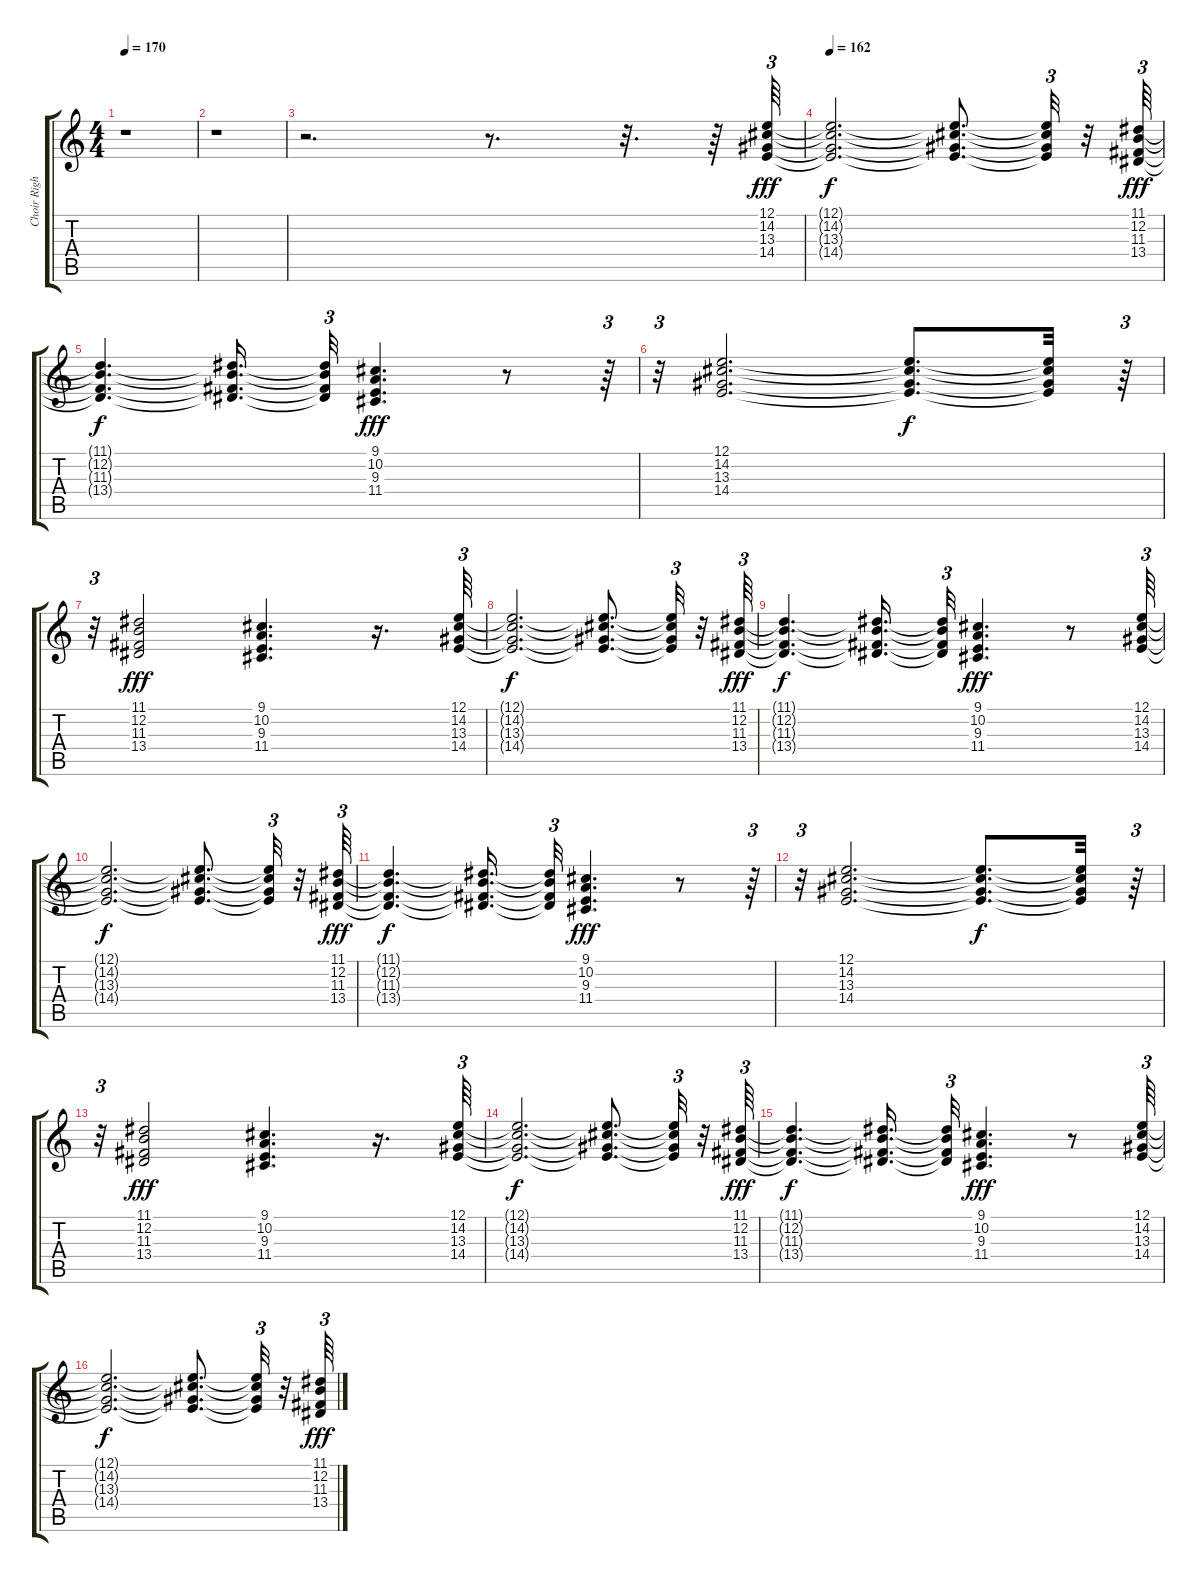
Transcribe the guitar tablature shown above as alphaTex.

\track ("Choir Right " "Choir Righ") {instrument choiraahs}
\staff {score tabs}
\tuning (E4 B3 G3 D3 A2 E2) {hide}
\ts (4 4)
\tempo 170
\clef g2
\ks c
r.1{dy f} |
r.1 |
r.2{d} r.8{d} r.32{d} r.64 (12.1 14.2 13.3 14.4).64{tu (3 2) dy fff volume 11} |
\tempo 162
(12.1{t} 14.2{t} 13.3{t} 14.4{t}).2{d dy f} (12.1{t} 14.2{t} 13.3{t} 14.4{t}).8{d} (12.1{t} 14.2{t} 13.3{t} 14.4{t}).32{tu (3 2)} r.32 (11.1 12.2 11.3 13.4).64{tu (3 2) dy fff} |
(11.1{t} 12.2{t} 11.3{t} 13.4{t}).4{d dy f} (11.1{t} 12.2{t} 11.3{t} 13.4{t}).16{d} (11.1{t} 12.2{t} 11.3{t} 13.4{t}).32{tu (3 2)} (9.1 10.2 9.3 11.4).4{d dy fff} r.8 r.64{tu (3 2)} |
r.32{tu (3 2)} (12.1 14.2 13.3 14.4).2{d} (12.1{t} 14.2{t} 13.3{t} 14.4{t}).8{d dy f} (12.1{t} 14.2{t} 13.3{t} 14.4{t}).32 r.64{tu (3 2)} |
r.32{tu (3 2)} (11.1 12.2 11.3 13.4).2{dy fff} (9.1 10.2 9.3 11.4).4{d} r.16{d} (12.1 14.2 13.3 14.4).64{tu (3 2)} |
(12.1{t} 14.2{t} 13.3{t} 14.4{t}).2{d dy f} (12.1{t} 14.2{t} 13.3{t} 14.4{t}).8{d} (12.1{t} 14.2{t} 13.3{t} 14.4{t}).32{tu (3 2)} r.32 (11.1 12.2 11.3 13.4).64{tu (3 2) dy fff} |
(11.1{t} 12.2{t} 11.3{t} 13.4{t}).4{d dy f} (11.1{t} 12.2{t} 11.3{t} 13.4{t}).16{d} (11.1{t} 12.2{t} 11.3{t} 13.4{t}).32{tu (3 2)} (9.1 10.2 9.3 11.4).4{d dy fff} r.8 (12.1 14.2 13.3 14.4).64{tu (3 2)} |
(12.1{t} 14.2{t} 13.3{t} 14.4{t}).2{d dy f} (12.1{t} 14.2{t} 13.3{t} 14.4{t}).8{d} (12.1{t} 14.2{t} 13.3{t} 14.4{t}).32{tu (3 2)} r.32 (11.1 12.2 11.3 13.4).64{tu (3 2) dy fff} |
(11.1{t} 12.2{t} 11.3{t} 13.4{t}).4{d dy f} (11.1{t} 12.2{t} 11.3{t} 13.4{t}).16{d} (11.1{t} 12.2{t} 11.3{t} 13.4{t}).32{tu (3 2)} (9.1 10.2 9.3 11.4).4{d dy fff} r.8 r.64{tu (3 2)} |
r.32{tu (3 2)} (12.1 14.2 13.3 14.4).2{d} (12.1{t} 14.2{t} 13.3{t} 14.4{t}).8{d dy f} (12.1{t} 14.2{t} 13.3{t} 14.4{t}).32 r.64{tu (3 2)} |
r.32{tu (3 2)} (11.1 12.2 11.3 13.4).2{dy fff} (9.1 10.2 9.3 11.4).4{d} r.16{d} (12.1 14.2 13.3 14.4).64{tu (3 2)} |
(12.1{t} 14.2{t} 13.3{t} 14.4{t}).2{d dy f} (12.1{t} 14.2{t} 13.3{t} 14.4{t}).8{d} (12.1{t} 14.2{t} 13.3{t} 14.4{t}).32{tu (3 2)} r.32 (11.1 12.2 11.3 13.4).64{tu (3 2) dy fff} |
(11.1{t} 12.2{t} 11.3{t} 13.4{t}).4{d dy f} (11.1{t} 12.2{t} 11.3{t} 13.4{t}).16{d} (11.1{t} 12.2{t} 11.3{t} 13.4{t}).32{tu (3 2)} (9.1 10.2 9.3 11.4).4{d dy fff} r.8 (12.1 14.2 13.3 14.4).64{tu (3 2)} |
(12.1{t} 14.2{t} 13.3{t} 14.4{t}).2{d dy f} (12.1{t} 14.2{t} 13.3{t} 14.4{t}).8{d} (12.1{t} 14.2{t} 13.3{t} 14.4{t}).32{tu (3 2)} r.32 (11.1 12.2 11.3 13.4).64{tu (3 2) dy fff}
